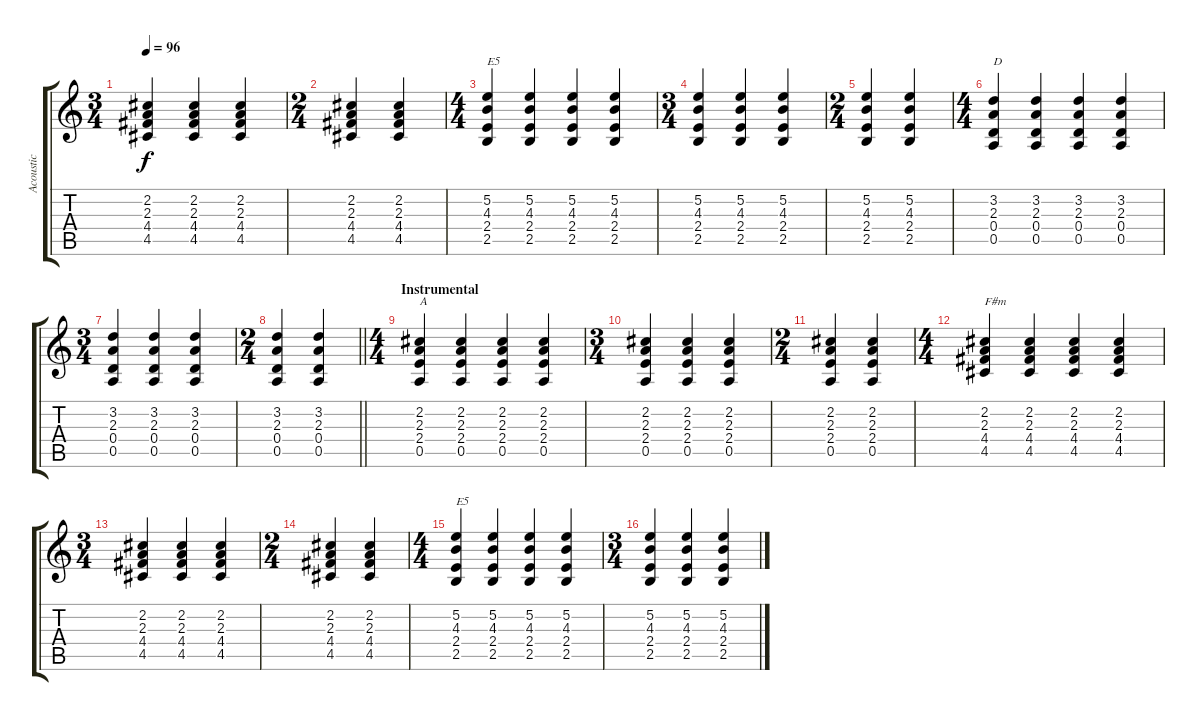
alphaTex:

\track ("Acoustic" "Acoustic") {instrument acousticguitarsteel}
\staff {score tabs}
\tuning (E4 B3 G3 D3 A2 E2) {hide}
\ts (3 4)
\tempo 96
\clef g2
\ks c
(2.2 2.3 4.4 4.5).4{dy f} (2.2 2.3 4.4 4.5).4 (2.2 2.3 4.4 4.5).4 |
\ts (2 4)
(2.2 2.3 4.4 4.5).4 (2.2 2.3 4.4 4.5).4 |
\ts (4 4)
(5.2 4.3 2.4 2.5).4{txt "E5"} (5.2 4.3 2.4 2.5).4 (5.2 4.3 2.4 2.5).4 (5.2 4.3 2.4 2.5).4 |
\ts (3 4)
(5.2 4.3 2.4 2.5).4 (5.2 4.3 2.4 2.5).4 (5.2 4.3 2.4 2.5).4 |
\ts (2 4)
(5.2 4.3 2.4 2.5).4 (5.2 4.3 2.4 2.5).4 |
\ts (4 4)
(3.2 2.3 0.4 0.5).4{txt "D"} (3.2 2.3 0.4 0.5).4 (3.2 2.3 0.4 0.5).4 (3.2 2.3 0.4 0.5).4 |
\ts (3 4)
(3.2 2.3 0.4 0.5).4 (3.2 2.3 0.4 0.5).4 (3.2 2.3 0.4 0.5).4 |
\ts (2 4)
\barLineRight lightlight
(3.2 2.3 0.4 0.5).4 (3.2 2.3 0.4 0.5).4 |
\ts (4 4)
\section ("" "Instrumental")
(2.2 2.3 2.4 0.5).4{txt "A"} (2.2 2.3 2.4 0.5).4 (2.2 2.3 2.4 0.5).4 (2.2 2.3 2.4 0.5).4 |
\ts (3 4)
(2.2 2.3 2.4 0.5).4 (2.2 2.3 2.4 0.5).4 (2.2 2.3 2.4 0.5).4 |
\ts (2 4)
(2.2 2.3 2.4 0.5).4 (2.2 2.3 2.4 0.5).4 |
\ts (4 4)
(2.2 2.3 4.4 4.5).4{txt "F#m"} (2.2 2.3 4.4 4.5).4 (2.2 2.3 4.4 4.5).4 (2.2 2.3 4.4 4.5).4 |
\ts (3 4)
(2.2 2.3 4.4 4.5).4 (2.2 2.3 4.4 4.5).4 (2.2 2.3 4.4 4.5).4 |
\ts (2 4)
(2.2 2.3 4.4 4.5).4 (2.2 2.3 4.4 4.5).4 |
\ts (4 4)
(5.2 4.3 2.4 2.5).4{txt "E5"} (5.2 4.3 2.4 2.5).4 (5.2 4.3 2.4 2.5).4 (5.2 4.3 2.4 2.5).4 |
\ts (3 4)
(5.2 4.3 2.4 2.5).4 (5.2 4.3 2.4 2.5).4 (5.2 4.3 2.4 2.5).4
